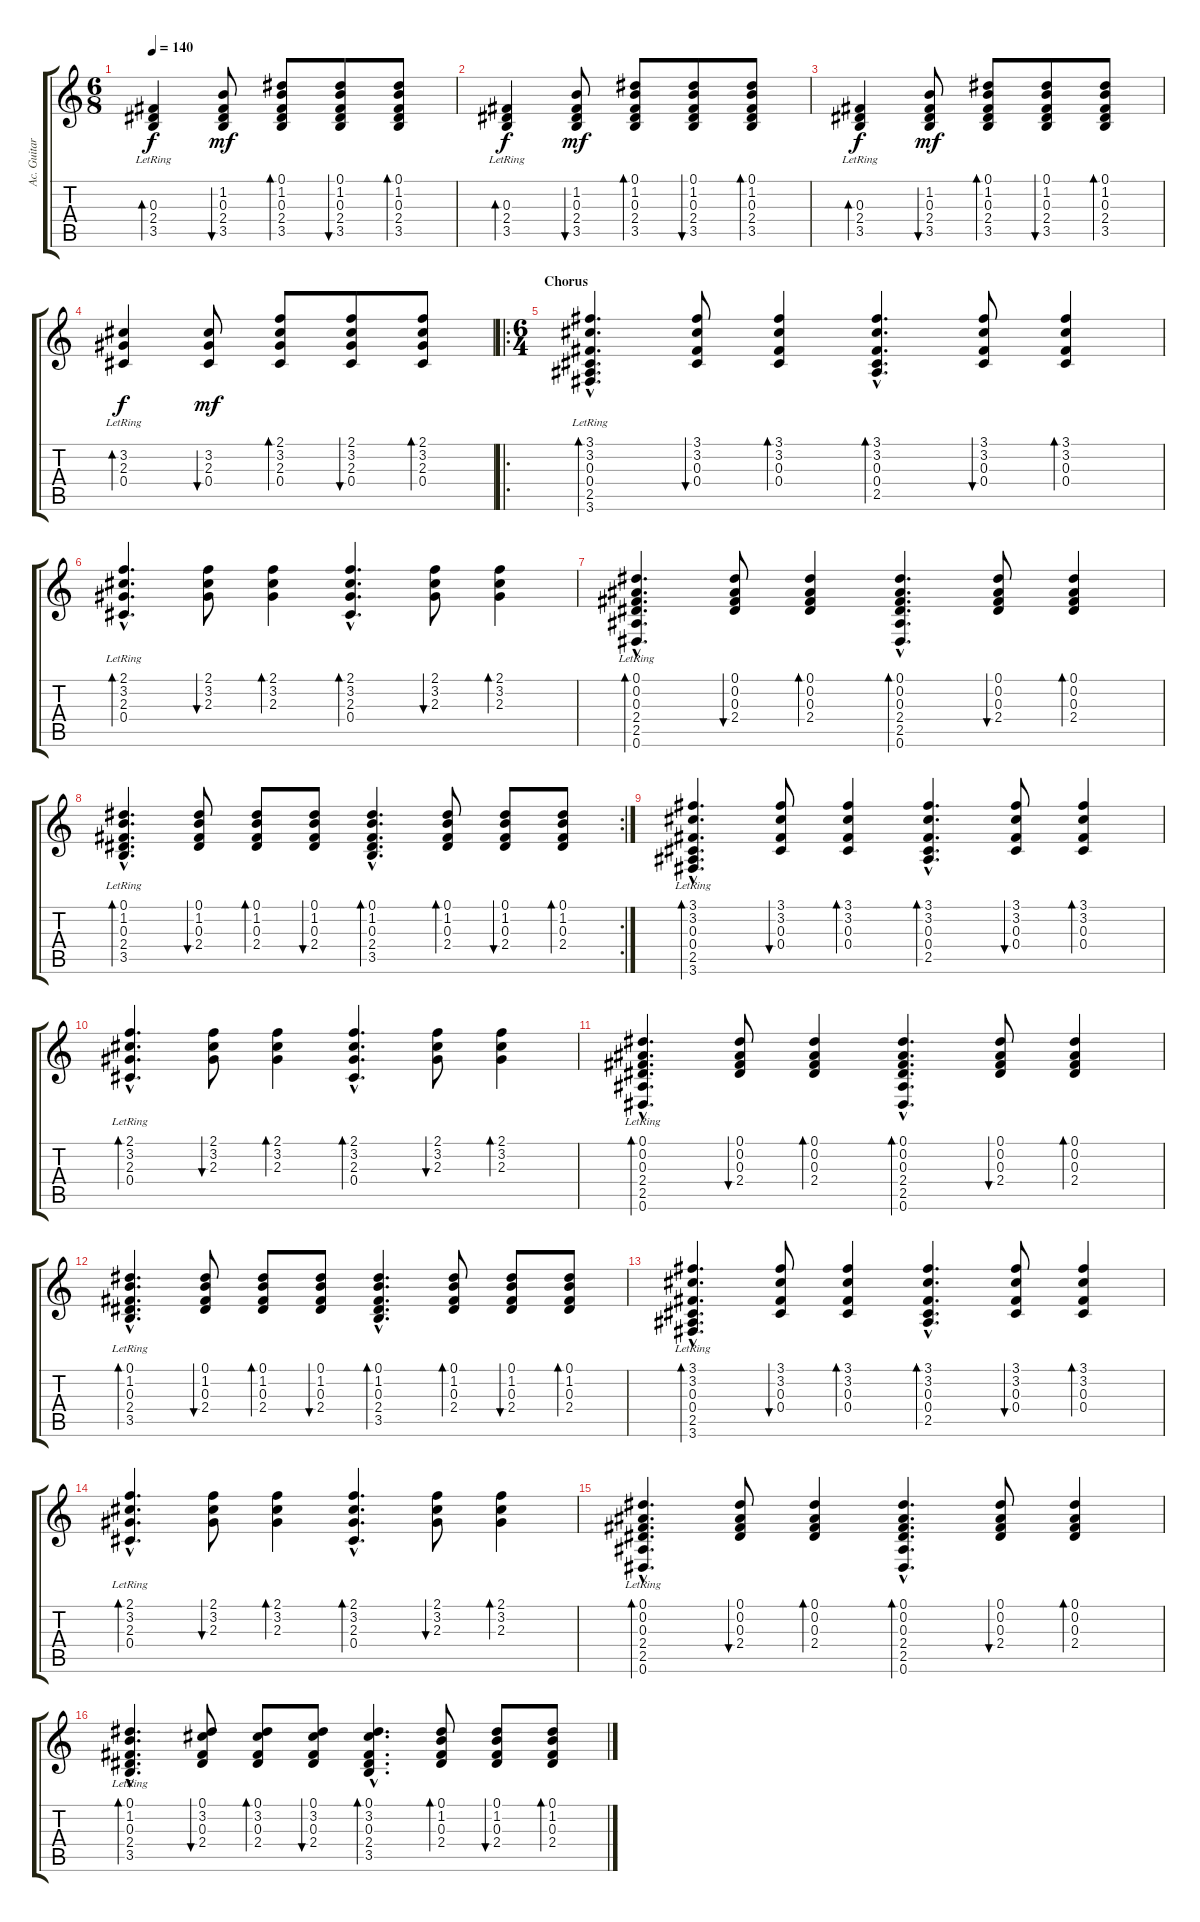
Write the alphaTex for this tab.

\track ("Ac. Guitar Rhytm" "Ac. Guitar") {instrument acousticguitarsteel}
\staff {score tabs}
\tuning (Eb4 Bb3 Gb3 Db3 Ab2 Eb2) {hide}
\ts (6 8)
\tempo 140
\clef g2
\ks c
(0.3{lr} 2.4{lr} 3.5{lr}).4{bd 240 dy f} (1.2 0.3 2.4 3.5).8{bu 120 dy mf} (0.1 1.2 0.3 2.4 3.5).8{bd 120} (0.1 1.2 0.3 2.4 3.5).8{bu 120} (0.1 1.2 0.3 2.4 3.5).8{bd 120} |
(0.3{lr} 2.4{lr} 3.5{lr}).4{bd 240 dy f} (1.2 0.3 2.4 3.5).8{bu 120 dy mf} (0.1 1.2 0.3 2.4 3.5).8{bd 120} (0.1 1.2 0.3 2.4 3.5).8{bu 120} (0.1 1.2 0.3 2.4 3.5).8{bd 120} |
(0.3{lr} 2.4{lr} 3.5{lr}).4{bd 240 dy f} (1.2 0.3 2.4 3.5).8{bu 120 dy mf} (0.1 1.2 0.3 2.4 3.5).8{bd 120} (0.1 1.2 0.3 2.4 3.5).8{bu 120} (0.1 1.2 0.3 2.4 3.5).8{bd 120} |
(3.2{lr} 2.3{lr} 0.4{lr}).4{bd 240 dy f} (3.2 2.3 0.4).8{bu 120 dy mf} (2.1 3.2 2.3 0.4).8{bd 120} (2.1 3.2 2.3 0.4).8{bu 120} (2.1 3.2 2.3 0.4).8{bd 120} |
\ro
\ts (6 4)
\section ("" "Chorus")
(3.1{hac lr} 3.2{hac lr} 0.3{hac lr} 0.4{hac lr} 2.5{hac lr} 3.6{hac lr}).4{d bd 60 balance 8} (3.1 3.2 0.3 0.4).8{bu 60} (3.1 3.2 0.3 0.4).4{bd 60} (3.1{hac} 3.2{hac} 0.3{hac} 0.4{hac} 2.5{hac}).4{d bd 60} (3.1 3.2 0.3 0.4).8{bu 60} (3.1 3.2 0.3 0.4).4{bd 60} |
(2.1{hac lr} 3.2{hac lr} 2.3{hac lr} 0.4{hac lr}).4{d bd 60} (2.1 3.2 2.3).8{bu 60} (2.1 3.2 2.3).4{bd 60} (2.1{hac} 3.2{hac} 2.3{hac} 0.4{hac}).4{d bd 60} (2.1 3.2 2.3).8{bu 60} (2.1 3.2 2.3).4{bd 60} |
(0.1{hac lr} 0.2{hac lr} 0.3{hac lr} 2.4{hac lr} 2.5{hac lr} 0.6{hac lr}).4{d bd 60} (0.1 0.2 0.3 2.4).8{bu 60} (0.1 0.2 0.3 2.4).4{bd 60} (0.1{hac} 0.2{hac} 0.3{hac} 2.4{hac} 2.5{hac} 0.6{hac}).4{d bd 60} (0.1 0.2 0.3 2.4).8{bu 60} (0.1 0.2 0.3 2.4).4{bd 60} |
\rc 2
(0.1{hac lr} 1.2{hac lr} 0.3{hac lr} 2.4{hac lr} 3.5{hac lr}).4{d bd 60} (0.1 1.2 0.3 2.4).8{bu 60} (0.1 1.2 0.3 2.4).8{bd 60} (0.1 1.2 0.3 2.4).8{bu 60} (0.1{hac} 1.2{hac} 0.3{hac} 2.4{hac} 3.5{hac}).4{d bd 60} (0.1 1.2 0.3 2.4).8{bd 60} (0.1 1.2 0.3 2.4).8{bu 60} (0.1 1.2 0.3 2.4).8{bd 60} |
(3.1{hac lr} 3.2{hac lr} 0.3{hac lr} 0.4{hac lr} 2.5{hac lr} 3.6{hac lr}).4{d bd 60 balance 8} (3.1 3.2 0.3 0.4).8{bu 60} (3.1 3.2 0.3 0.4).4{bd 60} (3.1{hac} 3.2{hac} 0.3{hac} 0.4{hac} 2.5{hac}).4{d bd 60} (3.1 3.2 0.3 0.4).8{bu 60} (3.1 3.2 0.3 0.4).4{bd 60} |
(2.1{hac lr} 3.2{hac lr} 2.3{hac lr} 0.4{hac lr}).4{d bd 60} (2.1 3.2 2.3).8{bu 60} (2.1 3.2 2.3).4{bd 60} (2.1{hac} 3.2{hac} 2.3{hac} 0.4{hac}).4{d bd 60} (2.1 3.2 2.3).8{bu 60} (2.1 3.2 2.3).4{bd 60} |
(0.1{hac lr} 0.2{hac lr} 0.3{hac lr} 2.4{hac lr} 2.5{hac lr} 0.6{hac lr}).4{d bd 60} (0.1 0.2 0.3 2.4).8{bu 60} (0.1 0.2 0.3 2.4).4{bd 60} (0.1{hac} 0.2{hac} 0.3{hac} 2.4{hac} 2.5{hac} 0.6{hac}).4{d bd 60} (0.1 0.2 0.3 2.4).8{bu 60} (0.1 0.2 0.3 2.4).4{bd 60} |
(0.1{hac lr} 1.2{hac lr} 0.3{hac lr} 2.4{hac lr} 3.5{hac lr}).4{d bd 60} (0.1 1.2 0.3 2.4).8{bu 60} (0.1 1.2 0.3 2.4).8{bd 60} (0.1 1.2 0.3 2.4).8{bu 60} (0.1{hac} 1.2{hac} 0.3{hac} 2.4{hac} 3.5{hac}).4{d bd 60} (0.1 1.2 0.3 2.4).8{bd 60} (0.1 1.2 0.3 2.4).8{bu 60} (0.1 1.2 0.3 2.4).8{bd 60} |
(3.1{hac lr} 3.2{hac lr} 0.3{hac lr} 0.4{hac lr} 2.5{hac lr} 3.6{hac lr}).4{d bd 60 balance 8} (3.1 3.2 0.3 0.4).8{bu 60} (3.1 3.2 0.3 0.4).4{bd 60} (3.1{hac} 3.2{hac} 0.3{hac} 0.4{hac} 2.5{hac}).4{d bd 60} (3.1 3.2 0.3 0.4).8{bu 60} (3.1 3.2 0.3 0.4).4{bd 60} |
(2.1{hac lr} 3.2{hac lr} 2.3{hac lr} 0.4{hac lr}).4{d bd 60} (2.1 3.2 2.3).8{bu 60} (2.1 3.2 2.3).4{bd 60} (2.1{hac} 3.2{hac} 2.3{hac} 0.4{hac}).4{d bd 60} (2.1 3.2 2.3).8{bu 60} (2.1 3.2 2.3).4{bd 60} |
(0.1{hac lr} 0.2{hac lr} 0.3{hac lr} 2.4{hac lr} 2.5{hac lr} 0.6{hac lr}).4{d bd 60} (0.1 0.2 0.3 2.4).8{bu 60} (0.1 0.2 0.3 2.4).4{bd 60} (0.1{hac} 0.2{hac} 0.3{hac} 2.4{hac} 2.5{hac} 0.6{hac}).4{d bd 60} (0.1 0.2 0.3 2.4).8{bu 60} (0.1 0.2 0.3 2.4).4{bd 60} |
(0.1{hac lr} 1.2{hac lr} 0.3{hac lr} 2.4{hac lr} 3.5{hac lr}).4{d bd 60} (0.1 3.2 0.3 2.4).8{bu 60} (0.1 3.2 0.3 2.4).8{bd 60} (0.1 3.2 0.3 2.4).8{bu 60} (0.1{hac} 3.2{hac} 0.3{hac} 2.4{hac} 3.5{hac}).4{d bd 60} (0.1 1.2 0.3 2.4).8{bd 60} (0.1 1.2 0.3 2.4).8{bu 60} (0.1 1.2 0.3 2.4).8{bd 60}
